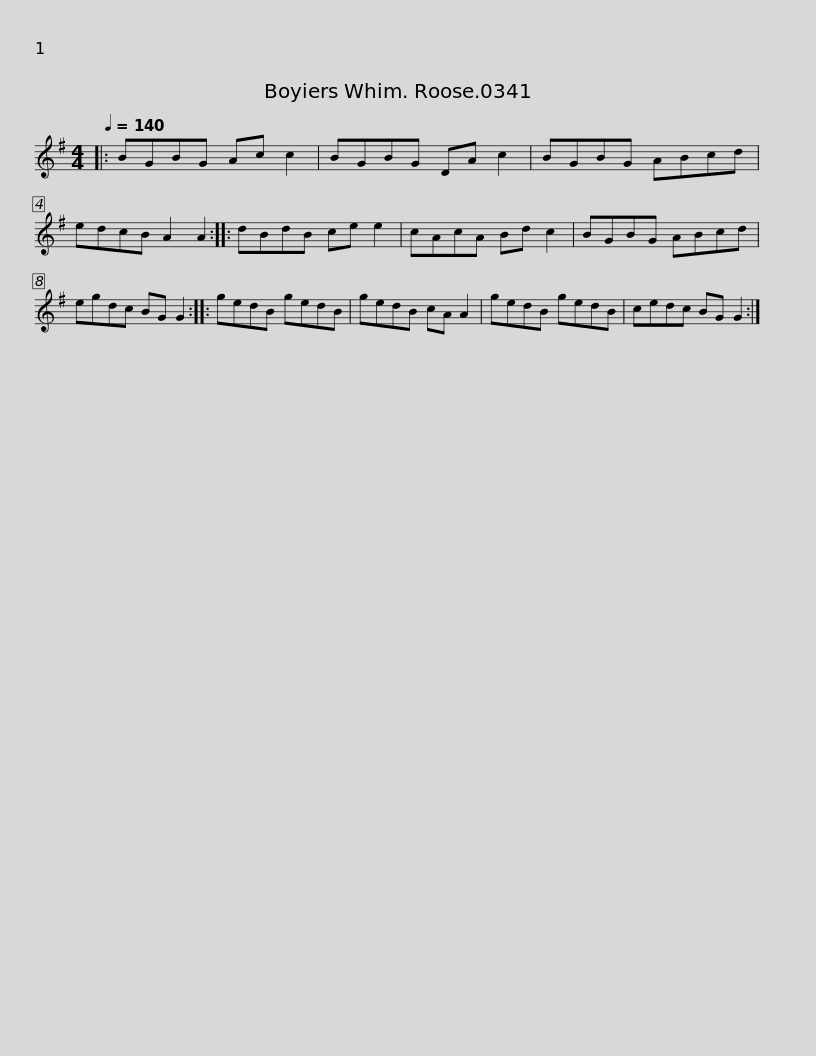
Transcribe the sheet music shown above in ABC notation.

X:1
L:1/8
Q:1/4=140
M:4/4
I:linebreak $
K:G
V:1 treble
V:1
|: BGBG Ac c2 | BGBG DA c2 | BGBG ABcd | edcB A2 A2 :: dBdB ce e2 | %5
 cAcA Bd c2 |$ BGBG ABcd | egdc BG G2 :: gedB gedB | gedB cA A2 | %10
 gedB gedB |$ cedc BG G2 :| %12
